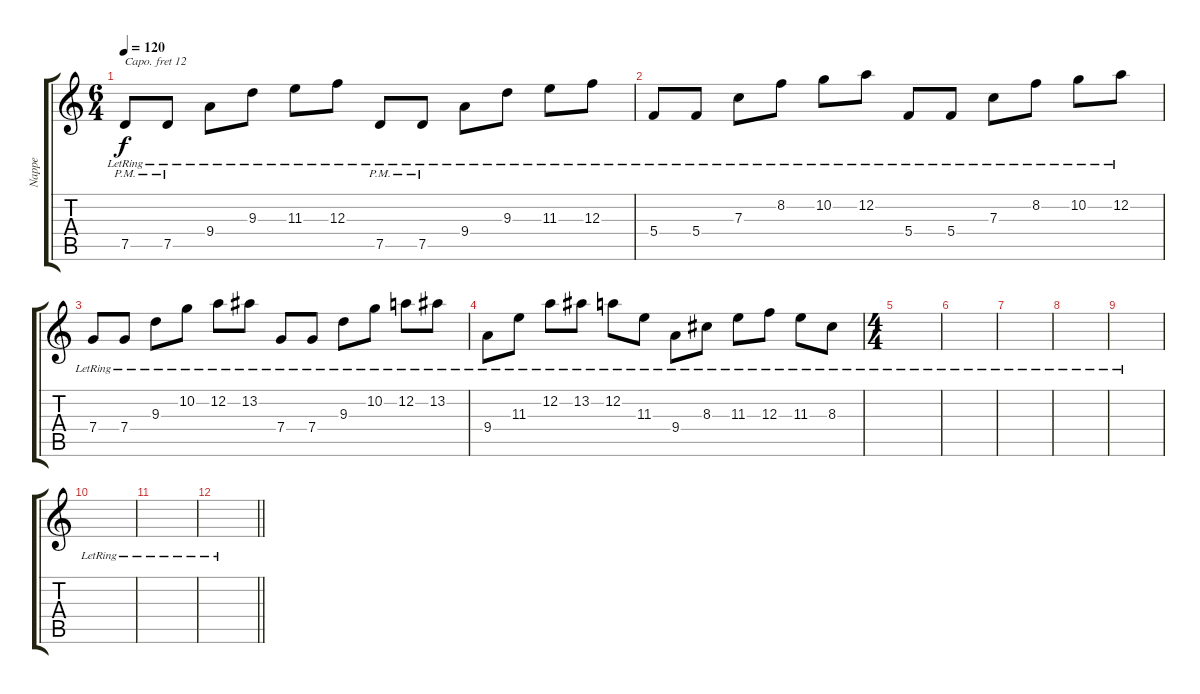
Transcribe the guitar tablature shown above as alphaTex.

\track ("Nappe" "Nappe") {instrument fx4atmosphere}
\staff {score tabs}
\capo 12
\tuning (D4 A3 F3 C3 G2 D2) {hide}
\ts (6 4)
\tempo 120
\clef g2
\ks c
7.5{pm lr}.8{dy f} 7.5{pm lr}.8 9.4{lr}.8 9.3{lr}.8 11.3{lr}.8 12.3{lr}.8 7.5{pm lr}.8 7.5{pm lr}.8 9.4{lr}.8 9.3{lr}.8 11.3{lr}.8 12.3{lr}.8 |
5.4{lr}.8 5.4{lr}.8 7.3{lr}.8 8.2{lr}.8 10.2{lr}.8 12.2{lr}.8 5.4{lr}.8 5.4{lr}.8 7.3{lr}.8 8.2{lr}.8 10.2{lr}.8 12.2{lr}.8 |
7.4{lr}.8 7.4{lr}.8 9.3{lr}.8 10.2{lr}.8 12.2{lr}.8 13.2{lr}.8 7.4{lr}.8 7.4{lr}.8 9.3{lr}.8 10.2{lr}.8 12.2{lr}.8 13.2{lr}.8 |
9.4{lr}.8 11.3{lr}.8 12.2{lr}.8 13.2{lr}.8 12.2{lr}.8 11.3{lr}.8 9.4{lr}.8 8.3{lr}.8 11.3{lr}.8 12.3{lr}.8 11.3{lr}.8 8.3{lr}.8 |
\ts (4 4)
|
|
|
|
|
|
|
\barLineRight lightlight
